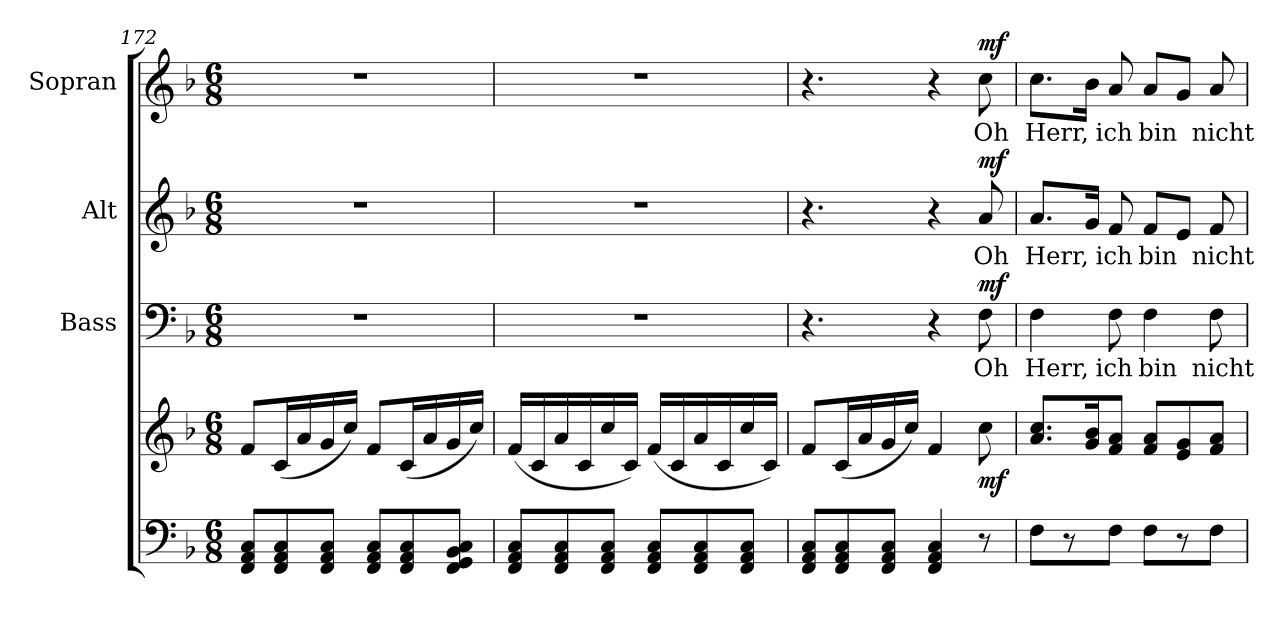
**kern	**kern	**dynam	**kern	**text	**dynam	**kern	**text	**dynam	**kern	**text	**dynam
*part4	*part4	*part4	*part3	*part3	*part3	*part2	*part2	*part2	*part1	*part1	*part1
*staff5	*staff4	*staff4/5	*staff3	*staff3	*staff3	*staff2	*staff2	*staff2	*staff1	*staff1	*staff1
*	*	*	*I"Bass	*	*	*I"Alt	*	*	*I"Sopran	*	*
*clefF4	*clefG2	*	*clefF4	*	*	*clefG2	*	*	*clefG2	*	*
*k[b-]	*k[b-]	*	*k[b-]	*	*	*k[b-]	*	*	*k[b-]	*	*
*F:	*F:	*	*F:	*	*	*F:	*	*	*F:	*	*
*M6/8	*M6/8	*	*M6/8	*	*	*M6/8	*	*	*M6/8	*	*
=172	=172	=172	=172	=172	=172	=172	=172	=172	=172	=172	=172
8FF/ 8AA/ 8C/L	8f/L	.	2.r	.	.	2.r	.	.	2.r	.	.
8FF/ 8AA/ 8C/	(<16c/L	.	.	.	.	.	.	.	.	.	.
.	16a/	.	.	.	.	.	.	.	.	.	.
8FF/ 8AA/ 8C/J	16g/	.	.	.	.	.	.	.	.	.	.
.	16cc/JJ)	.	.	.	.	.	.	.	.	.	.
8FF/ 8AA/ 8C/L	8f/L	.	.	.	.	.	.	.	.	.	.
8FF/ 8AA/ 8C/	(<16c/L	.	.	.	.	.	.	.	.	.	.
.	16a/	.	.	.	.	.	.	.	.	.	.
8FF/ 8GG/ 8BB-/ 8C/J	16g/	.	.	.	.	.	.	.	.	.	.
.	16cc/JJ)	.	.	.	.	.	.	.	.	.	.
=173	=173	=173	=173	=173	=173	=173	=173	=173	=173	=173	=173
8FF/ 8AA/ 8C/L	(<16f/LL	.	2.r	.	.	2.r	.	.	2.r	.	.
.	16c/	.	.	.	.	.	.	.	.	.	.
8FF/ 8AA/ 8C/	16a/	.	.	.	.	.	.	.	.	.	.
.	16c/	.	.	.	.	.	.	.	.	.	.
8FF/ 8AA/ 8C/J	16cc/	.	.	.	.	.	.	.	.	.	.
.	16c/JJ)	.	.	.	.	.	.	.	.	.	.
8FF/ 8AA/ 8C/L	(<16f/LL	.	.	.	.	.	.	.	.	.	.
.	16c/	.	.	.	.	.	.	.	.	.	.
8FF/ 8AA/ 8C/	16a/	.	.	.	.	.	.	.	.	.	.
.	16c/	.	.	.	.	.	.	.	.	.	.
8FF/ 8AA/ 8C/J	16cc/	.	.	.	.	.	.	.	.	.	.
.	16c/JJ)	.	.	.	.	.	.	.	.	.	.
!!LO:LB:g=z
=174	=174	=174	=174	=174	=174	=174	=174	=174	=174	=174	=174
8FF/ 8AA/ 8C/L	8f/L	.	4.r	.	.	4.r	.	.	4.r	.	.
8FF/ 8AA/ 8C/	(<16c/L	.	.	.	.	.	.	.	.	.	.
.	16a/	.	.	.	.	.	.	.	.	.	.
8FF/ 8AA/ 8C/J	16g/	.	.	.	.	.	.	.	.	.	.
.	16cc/JJ)	.	.	.	.	.	.	.	.	.	.
4FF/ 4AA/ 4C/	4f/	.	4r	.	.	4r	.	.	4r	.	.
!	!	!LO:DY:b	!	!LO:LY:b	!LO:DY:a	!	!LO:LY:b	!LO:DY:a	!	!LO:LY:b	!LO:DY:a
8r	8cc\	mf	8F\	Oh	mf	8a/	Oh	mf	8cc\	Oh	mf
=175	=175	=175	=175	=175	=175	=175	=175	=175	=175	=175	=175
!	!	!	!	!LO:LY:b	!	!	!LO:LY:b	!	!	!LO:LY:b	!
8F\L	8.a/ 8.cc/L	.	4F\	Herr,	.	8.a/L	Herr,	.	8.cc\L	Herr,	.
8r	.	.	.	.	.	.	.	.	.	.	.
.	16g/ 16b-/k	.	.	.	.	16g/Jk	.	.	16b-\Jk	.	.
!	!	!	!	!LO:LY:b	!	!	!LO:LY:b	!	!	!LO:LY:b	!
8F\J	8f/ 8a/J	.	8F\	ich	.	8f/	ich	.	8a/	ich	.
!	!	!	!	!LO:LY:b	!	!	!LO:LY:b	!	!	!LO:LY:b	!
8F\L	8f/ 8a/L	.	4F\	bin	.	8f/L	bin	.	8a/L	bin	.
8r	8e/ 8g/	.	.	.	.	8e/J	.	.	8g/J	.	.
!	!	!	!	!LO:LY:b	!	!	!LO:LY:b	!	!	!LO:LY:b	!
8F\J	8f/ 8a/J	.	8F\	nicht	.	8f/	nicht	.	8a/	nicht	.
=	=	=	=	=	=	=	=	=	=	=	=
*-	*-	*-	*-	*-	*-	*-	*-	*-	*-	*-	*-
